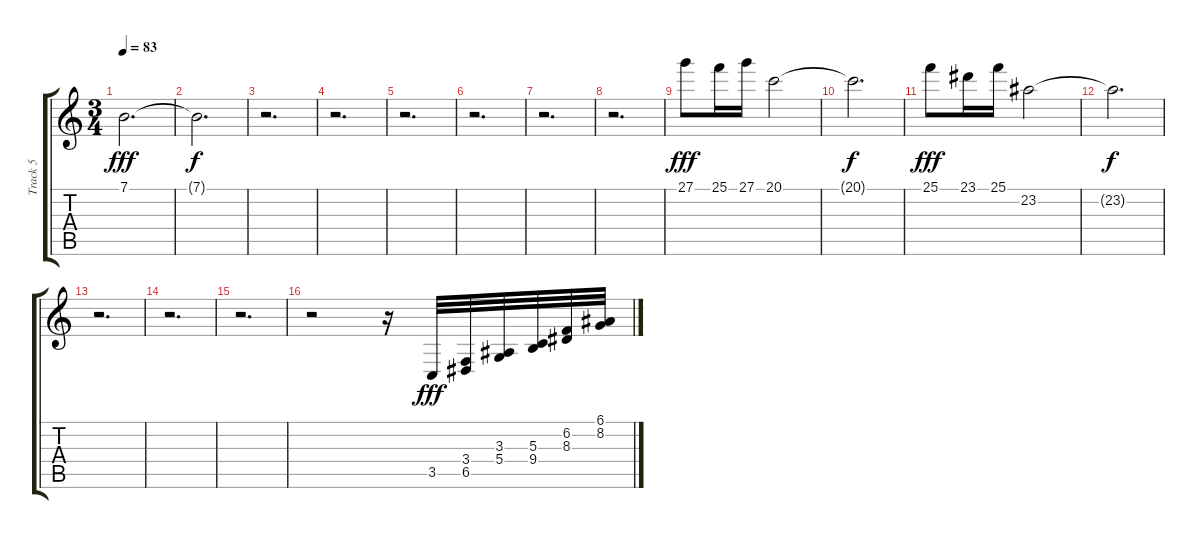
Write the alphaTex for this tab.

\track ("Track 5" "Track 5") {instrument orchestralharp}
\staff {score tabs}
\tuning (E4 B3 G3 D3 A2 E2) {hide}
\ts (3 4)
\tempo 83
\clef g2
\ks c
7.1.2{d dy fff} |
7.1{t}.2{d dy f} |
r.2{d} |
r.2{d} |
r.2{d} |
r.2{d} |
r.2{d} |
r.2{d} |
27.1.8{dy fff volume 12 balance 8 instrument celesta} 25.1.16 27.1.16 20.1.2 |
20.1{t}.2{d dy f} |
25.1.8{dy fff} 23.1.16 25.1.16 23.2.2 |
23.2{t}.2{d dy f} |
r.2{d} |
r.2{d} |
r.2{d} |
r.2{instrument orchestralharp} r.16 3.5.32{dy fff} (3.4 6.5).32 (3.3 5.4).32 (5.3 9.4).32 (6.2 8.3).32 (6.1 8.2).32
